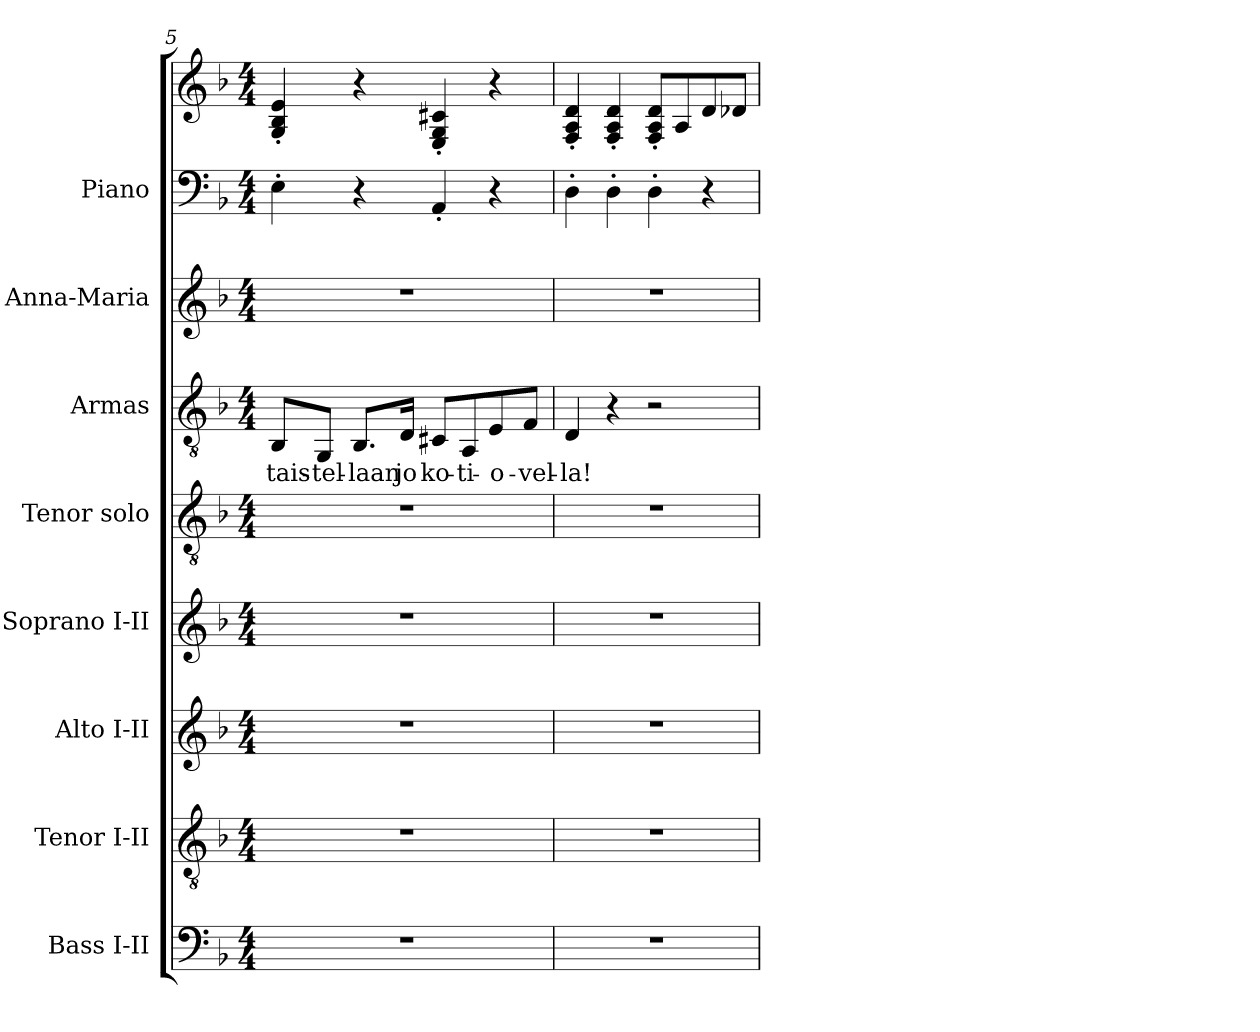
**kern	**kern	**kern	**kern	**kern	**kern	**text	**kern	**kern	**kern
*part8	*part7	*part6	*part5	*part4	*part3	*part3	*part2	*part1	*part1
*staff9	*staff8	*staff7	*staff6	*staff5	*staff4	*staff4	*staff3	*staff2	*staff1
*I"Bass I-II	*I"Tenor I-II	*I"Alto I-II	*I"Soprano I-II	*I"Tenor solo	*I"Armas	*	*I"Anna-Maria	*I"Piano	*
*I'B.	*I'T.	*I'A.	*I'S.	*I'T. Solo	*I'Armas	*	*I'A-M	*I'Pno.	*
!!LO:LB:g=z
*clefF4	*clefGv2	*clefG2	*clefG2	*clefGv2	*clefGv2	*	*clefG2	*clefF4	*clefG2
*	*ITrd7c12	*	*	*ITrd7c12	*ITrd7c12	*	*	*	*
*k[b-]	*k[b-]	*k[b-]	*k[b-]	*k[b-]	*k[b-]	*	*k[b-]	*k[b-]	*k[b-]
*F:	*F:	*F:	*F:	*F:	*F:	*	*F:	*F:	*F:
*M4/4	*M4/4	*M4/4	*M4/4	*M4/4	*M4/4	*	*M4/4	*M4/4	*M4/4
=5	=5	=5	=5	=5	=5	=5	=5	=5	=5
!	!	!	!	!	!	!LO:LY:b:color=#000000	!	!	!
1r	1r	1r	1r	1r	8BBB-i/L	tais-	1r	4E'i\	4Gi/' 4B-i' 4ei'
!	!	!	!	!	!	!LO:LY:b:color=#000000	!	!	!
.	.	.	.	.	8GGGi/J	-tel-	.	.	.
!	!	!	!	!	!	!LO:LY:b:color=#000000	!	!	!
.	.	.	.	.	8.BBB-i/L	-laan	.	4r	4r
!	!	!	!	!	!	!LO:LY:b:color=#000000	!	!	!
.	.	.	.	.	16DDi/Jk	jo	.	.	.
!	!	!	!	!	!	!LO:LY:b:color=#000000	!	!	!
.	.	.	.	.	8CC#Xi/L	ko-	.	4AA'i/	4Ei/' 4Gi' 4c#Xi'
!	!	!	!	!	!	!LO:LY:b:color=#000000	!	!	!
.	.	.	.	.	8AAAi/	-ti-	.	.	.
!	!	!	!	!	!	!LO:LY:b:color=#000000	!	!	!
.	.	.	.	.	8EEi/	-o-	.	4r	4r
!	!	!	!	!	!	!LO:LY:b:color=#000000	!	!	!
.	.	.	.	.	8FFi/J	-vel-	.	.	.
=6	=6	=6	=6	=6	=6	=6	=6	=6	=6
!	!	!	!	!	!	!LO:LY:b:color=#000000	!	!	!
1r	1r	1r	1r	1r	4DDi/	-la!	1r	4D'i\	4Fi/' 4Ai' 4di'
.	.	.	.	.	4r	.	.	4D'i\	4Fi/' 4Ai' 4di'
.	.	.	.	.	2r	.	.	4D'i\	8Fi/' 8Ai' 8di'L
.	.	.	.	.	.	.	.	.	8Ai/
.	.	.	.	.	.	.	.	4r	8di/
.	.	.	.	.	.	.	.	.	8d-Xi/J
=	=	=	=	=	=	=	=	=	=
*-	*-	*-	*-	*-	*-	*-	*-	*-	*-
